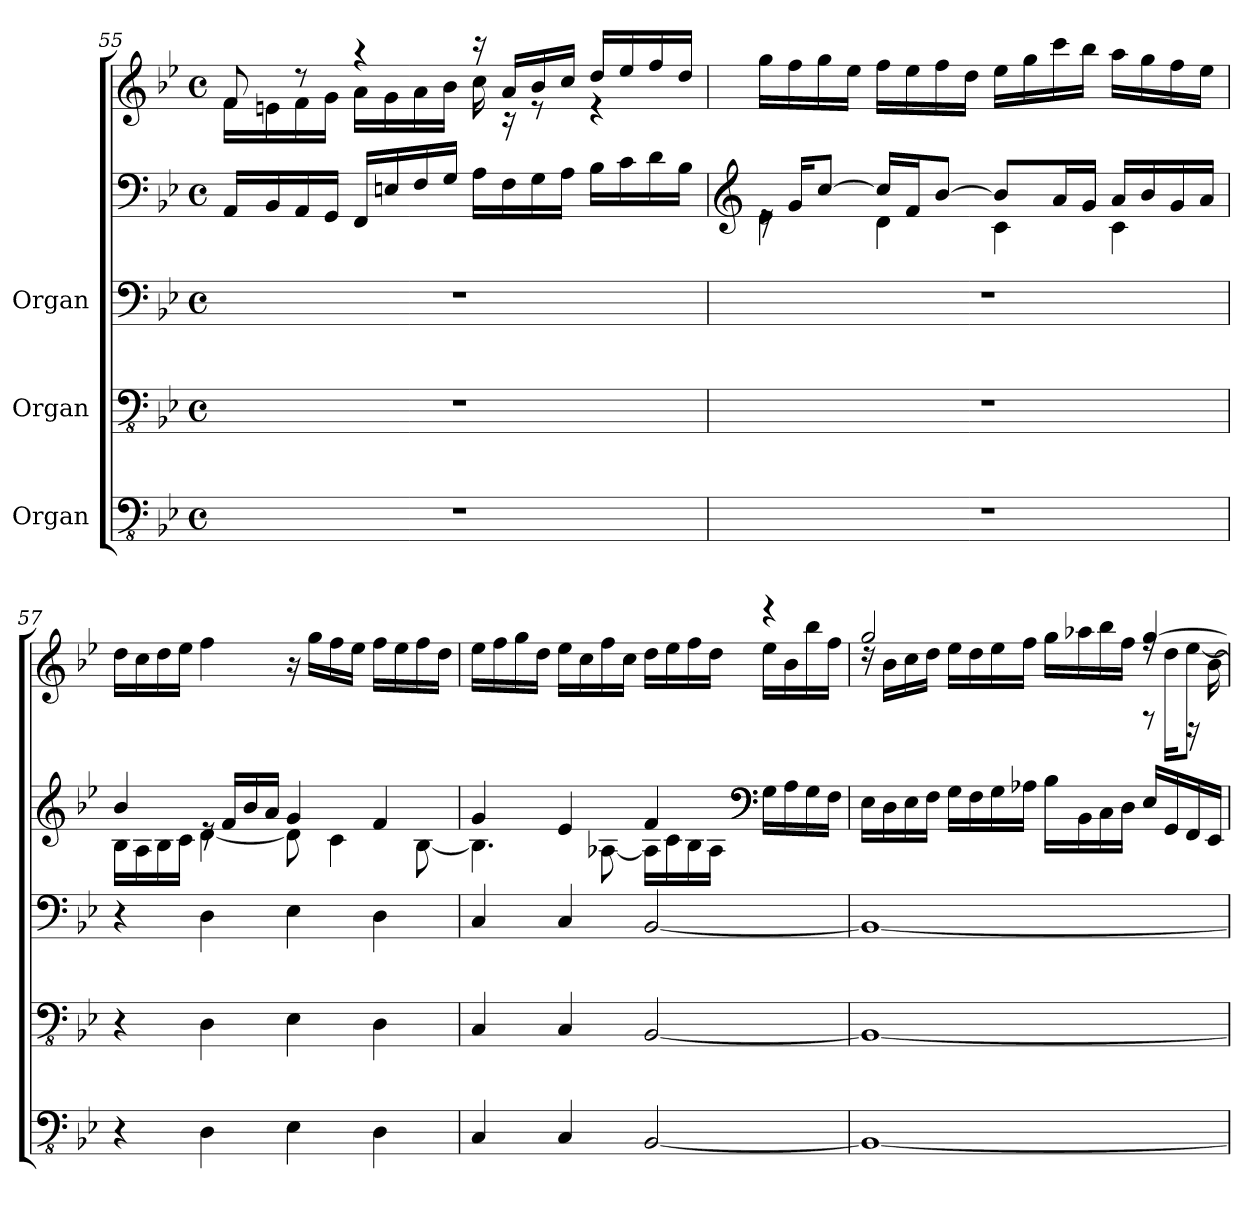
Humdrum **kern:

**kern	**kern	**kern	**kern	**kern
*part3	*part2	*part1	*part1	*part1
*staff5	*staff4	*staff3	*staff2	*staff1
*I"Organ	*I"Organ	*I"Organ	*	*
*clefFv4	*clefFv4	*clefF4	*clefF4	*clefG2
*k[b-e-]	*k[b-e-]	*k[b-e-]	*k[b-e-]	*k[b-e-]
*M4/4	*M4/4	*M4/4	*M4/4	*M4/4
*met(c)	*met(c)	*met(c)	*met(c)	*met(c)
=55	=55	=55	=55	=55
*	*	*	*	*^
1r	1r	1r	16AA/LL	8f/	16f\LL
.	.	.	16BB-/	.	16en\
.	.	.	16AA/	8r	16f\
.	.	.	16GG/JJ	.	16g\JJ
.	.	.	16FF/LL	4r	16a\LL
.	.	.	16En/	.	16g\
.	.	.	16F/	.	16a\
.	.	.	16G/JJ	.	16b-\JJ
.	.	.	16A\LL	16r	16cc\
.	.	.	16F\	16a/LL	16r
.	.	.	16G\	16b-/	8r
.	.	.	16A\JJ	16cc/JJ	.
.	.	.	16B-\LL	16dd/LL	4r
.	.	.	16c\	16ee-/	.
.	.	.	16d\	16ff/	.
.	.	.	16B-\JJ	16dd/JJ	.
*	*	*	*	*v	*v
=56	=56	=56	=56	=56
*	*	*	*clefG2	*
*	*	*	*^	*
1r	1r	1r	16re	4e-\	16gg\LL
.	.	.	16g/KL	.	16ff\
.	.	.	[8cc/J	.	16gg\
.	.	.	.	.	16ee-\JJ
.	.	.	16cc/LL]	4d\	16ff\LL
.	.	.	16f/J	.	16ee-\
.	.	.	[8b-/J	.	16ff\
.	.	.	.	.	16dd\JJ
.	.	.	8b-/L]	4c\	16ee-\LL
.	.	.	.	.	16gg\
.	.	.	16a/L	.	16ccc\
.	.	.	16g/JJ	.	16bb-\JJ
.	.	.	16a/LL	4c\	16aa\LL
.	.	.	16b-/	.	16gg\
.	.	.	16g/	.	16ff\
.	.	.	16a/JJ	.	16ee-\JJ
!!LO:LB:g=z
=57	=57	=57	=57	=57	=57
4r	4r	4r	4b-/	16B-\LL	16dd\LL
.	.	.	.	16A\	16cc\
.	.	.	.	16B-\	16dd\
.	.	.	.	16c\JJ	16ee-\JJ
4DD\	4DD\	4D\	16re	[4d\	4ff\
.	.	.	16f/LL	.	.
.	.	.	16b-/	.	.
.	.	.	16a/JJ	.	.
4EE-\	4EE-\	4E-\	4g/	8d\]	16r
.	.	.	.	.	16gg\LL
.	.	.	.	4c\	16ff\
.	.	.	.	.	16ee-\JJ
4DD\	4DD\	4D\	4f/	.	16ff\LL
.	.	.	.	.	16ee-\
.	.	.	.	[8B-\	16ff\
.	.	.	.	.	16dd\JJ
=58	=58	=58	=58	=58	=58
*	*	*	*	*	*^
4CCi/	4CCi/	4C/	4g/	4.B-\]	16ee-\LL	2.ryy
.	.	.	.	.	16ff\	.
.	.	.	.	.	16gg\	.
.	.	.	.	.	16dd\JJ	.
4CC/	4CC/	4C/	4e-/	.	16ee-\LL	.
.	.	.	.	.	16cc\	.
.	.	.	.	[8A-X\	16ff\	.
.	.	.	.	.	16cc\JJ	.
[2BBB-/	[2BBB-/	[2BB-/	4f/	16A-\LL]	16dd\LL	.
.	.	.	.	16c\	16ee-\	.
.	.	.	.	16B-\	16ff\	.
.	.	.	.	16A-\JJ	16dd\JJ	.
*	*	*	*clefF4	*	*	*
.	.	.	4ryy	16G\LL	16ee-\LL	4reee
.	.	.	.	16A-\	16b-\	.
.	.	.	.	16G\	16bb-\	.
.	.	.	.	16F\JJ	16ff\JJ	.
*	*	*	*v	*v	*	*
=59	=59	=59	=59	=59	=59
*	*	*	*	*	*^
1BBB-_	1BBB-_	1BB-_	16E-\LL	2gg/	16rdd	2.ryy
.	.	.	16D\	.	16b-\LL	.
.	.	.	16E-\	.	16cc\	.
.	.	.	16F\JJ	.	16dd\JJ	.
.	.	.	16G\LL	.	16ee-\LL	.
.	.	.	16F\	.	16dd\	.
.	.	.	16G\	.	16ee-\	.
.	.	.	16A-X\JJ	.	16ff\JJ	.
.	.	.	16B-\LL	4ryy	16gg\LL	.
.	.	.	16BB-\	.	16aa-X\	.
.	.	.	16C\	.	16bb-\	.
.	.	.	16D\JJ	.	16ff\JJ	.
.	.	.	16E-/LL	[4gg/	16rff	8rF
.	.	.	16GG/	.	16dd\KL	.
.	.	.	16FF/	.	[8ee-\J	16rD
.	.	.	16EE-/JJ	.	.	[16b-\
*	*	*	*	*v	*v	*v
=	=	=	=	=
*-	*-	*-	*-	*-
